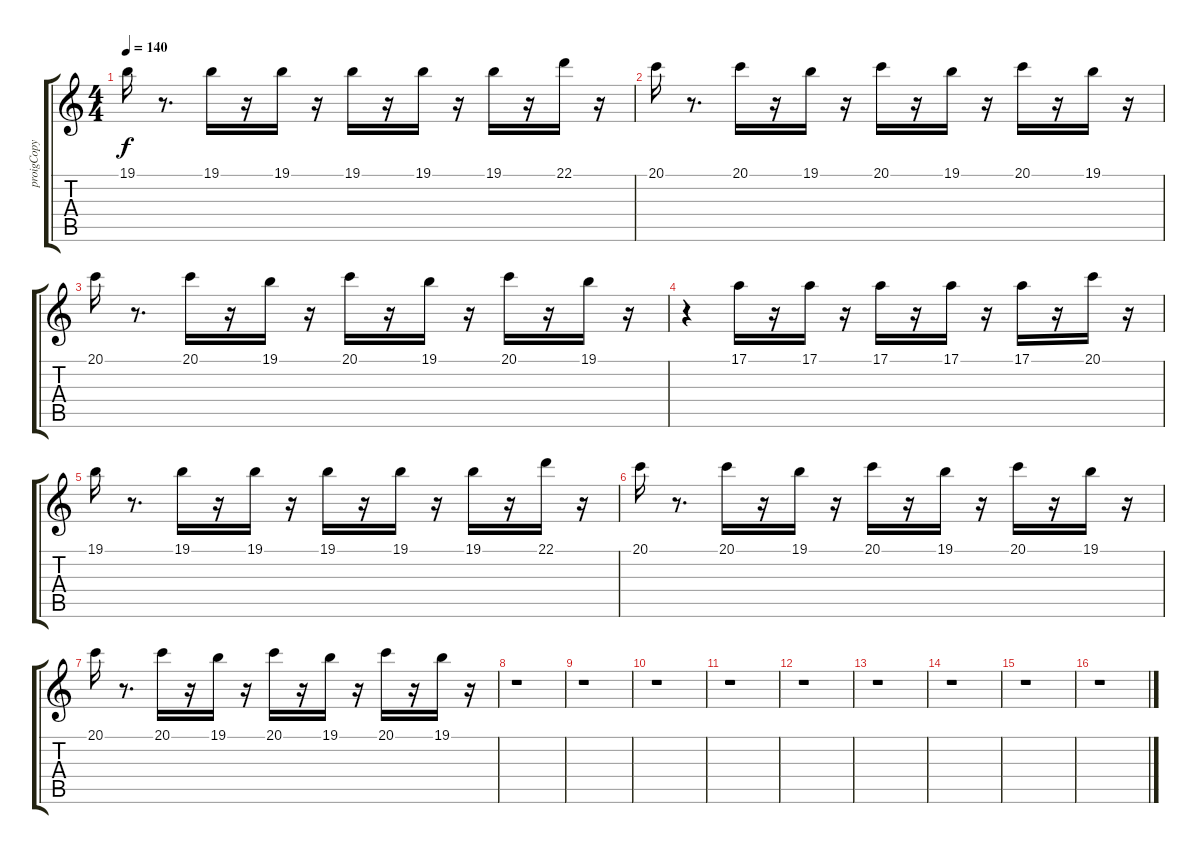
\track ("proigCopy" "proigCopy") {instrument choiraahs}
\staff {score tabs}
\tuning (E4 B3 G3 D3 A2 E2) {hide}
\ts (4 4)
\tempo 140
\clef g2
\ks c
19.1.16{dy f} r.8{d} 19.1.16 r.16 19.1.16 r.16 19.1.16 r.16 19.1.16 r.16 19.1.16 r.16 22.1.16 r.16 |
20.1.16 r.8{d} 20.1.16 r.16 19.1.16 r.16 20.1.16 r.16 19.1.16 r.16 20.1.16 r.16 19.1.16 r.16 |
20.1.16 r.8{d} 20.1.16 r.16 19.1.16 r.16 20.1.16 r.16 19.1.16 r.16 20.1.16 r.16 19.1.16 r.16 |
r.4 17.1.16 r.16 17.1.16 r.16 17.1.16 r.16 17.1.16 r.16 17.1.16 r.16 20.1.16 r.16 |
19.1.16 r.8{d} 19.1.16 r.16 19.1.16 r.16 19.1.16 r.16 19.1.16 r.16 19.1.16 r.16 22.1.16 r.16 |
20.1.16 r.8{d} 20.1.16 r.16 19.1.16 r.16 20.1.16 r.16 19.1.16 r.16 20.1.16 r.16 19.1.16 r.16 |
20.1.16 r.8{d} 20.1.16 r.16 19.1.16 r.16 20.1.16 r.16 19.1.16 r.16 20.1.16 r.16 19.1.16 r.16 |
r.1 |
r.1 |
r.1 |
r.1 |
r.1 |
r.1 |
r.1 |
r.1 |
r.1
